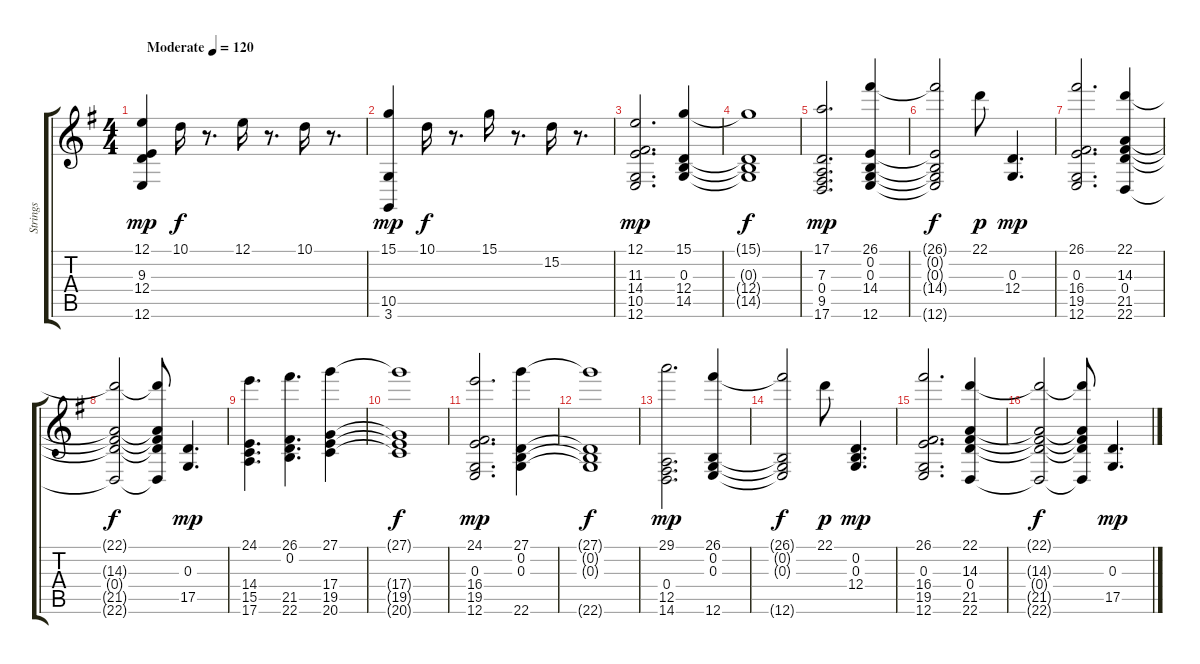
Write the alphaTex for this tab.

\track ("Strings" "Strings") {instrument stringensemble1}
\staff {score tabs}
\tuning (E4 B3 G3 D3 A2 E2) {hide}
\ts (4 4)
\tempo (120 "Moderate")
\clef g2
\ks eminor
(12.1 9.3 12.4 12.6).4{dy mp instrument stringensemble1} 10.1.16{dy f} r.8{d} 12.1.16 r.8{d} 10.1.16 r.8{d} |
(15.1 10.5 3.6).4{dy mp} 10.1.16{dy f} r.8{d} 15.1.16 r.8{d} 15.2.16 r.8{d} |
(12.1 11.3 14.4 10.5 12.6).2{d dy mp} (15.1 0.3 12.4 14.5).4 |
(15.1{t} 0.3{t} 12.4{t} 14.5{t}).1{dy f} |
(17.1 7.3 0.4 9.5 17.6).2{d dy mp} (26.1 0.2 0.3 14.4 12.6).4 |
(26.1{t} 0.2{t} 0.3{t} 14.4{t} 12.6{t}).2{dy f} 22.1.8{dy p} (0.3 12.4).4{d dy mp} |
(26.1 0.3 16.4 19.5 12.6).2{d} (22.1 14.3 0.4 21.5 22.6).4 |
(22.1{t} 14.3{t} 0.4{t} 21.5{t} 22.6{t}).2{dy f} (22.1{t} 14.3{t} 0.4{t} 21.5{t} 22.6{t}).8 (0.3 17.5).4{d dy mp} |
(24.1 14.4 15.5 17.6).4{d} (26.1 0.2 21.5 22.6).4{d} (27.1 17.4 19.5 20.6).4 |
(27.1{t} 17.4{t} 19.5{t} 20.6{t}).1{dy f} |
(24.1 0.3 16.4 19.5 12.6).2{d dy mp} (27.1 0.2 0.3 22.6).4 |
(27.1{t} 0.2{t} 0.3{t} 22.6{t}).1{dy f} |
(29.1 0.4 12.5 14.6).2{d dy mp} (26.1 0.2 0.3 12.6).4 |
(26.1{t} 0.2{t} 0.3{t} 12.6{t}).2{dy f} 22.1.8{dy p} (0.2 0.3 12.4).4{d dy mp} |
(26.1 0.3 16.4 19.5 12.6).2{d} (22.1 14.3 0.4 21.5 22.6).4 |
(22.1{t} 14.3{t} 0.4{t} 21.5{t} 22.6{t}).2{dy f} (22.1{t} 14.3{t} 0.4{t} 21.5{t} 22.6{t}).8 (0.3 17.5).4{d dy mp}
